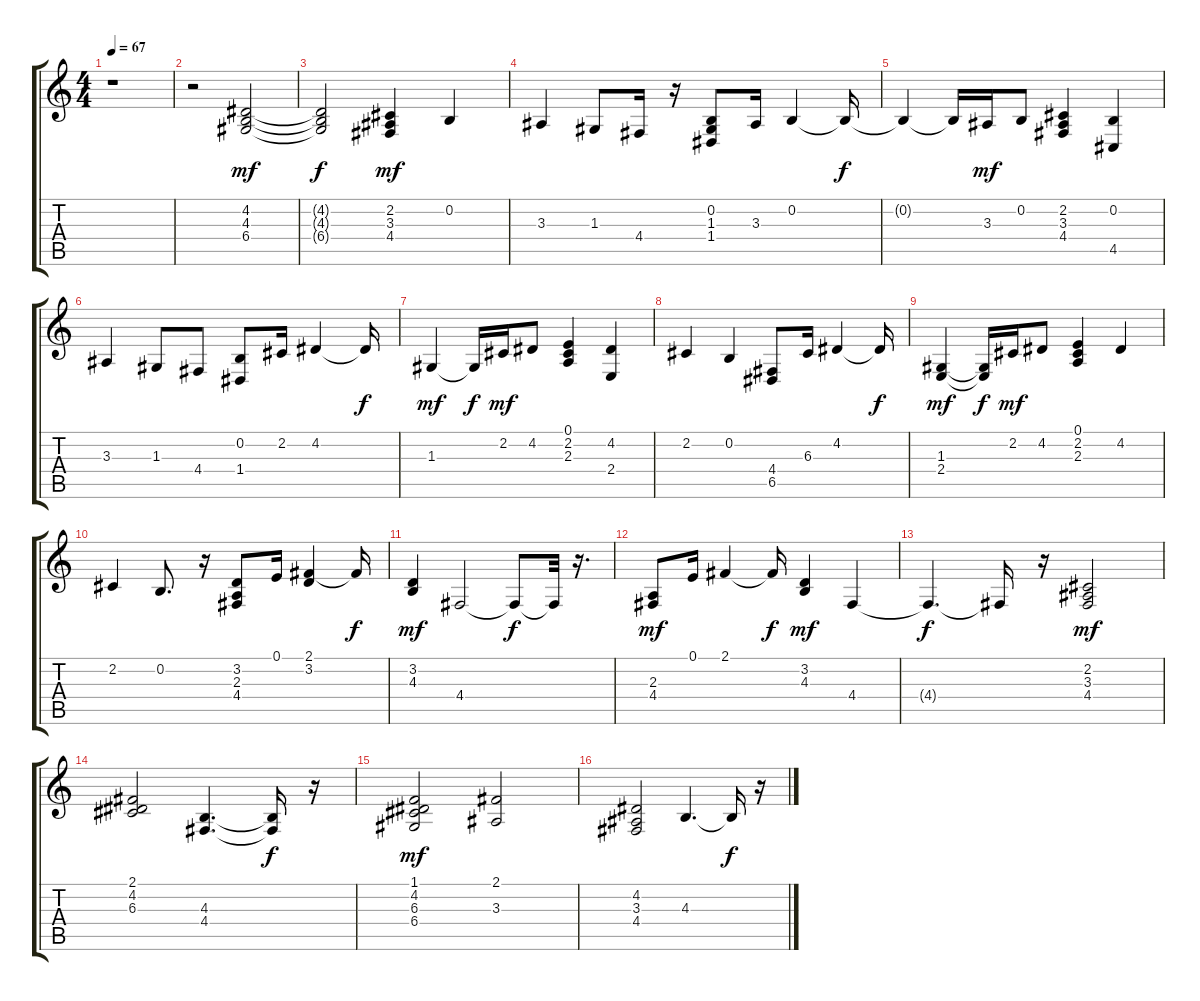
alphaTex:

\track "" {instrument stringensemble1}
\staff {score tabs}
\tuning (E4 B3 G3 D3 A2 E2) {hide}
\ts (4 4)
\tempo 67
\clef g2
\ks c
r.1{dy f} |
r.2 (4.2 4.3 6.4).2{dy mf} |
(4.2{t} 4.3{t} 6.4{t}).2{dy f} (2.2 3.3 4.4).4{dy mf} 0.2.4 |
3.3.4 1.3.8 4.4.16 r.16 (0.2 1.3 1.4).8 3.3.16 0.2.4 0.2{t}.16{dy f} |
0.2{t}.4 0.2{t}.16 3.3.16{dy mf} 0.2.8 (2.2 3.3 4.4).4 (0.2 4.5).4 |
3.3.4 1.3.8 4.4.8 (0.2 1.4).8 2.2.16 4.2.4 4.2{t}.16{dy f} |
1.3.4{dy mf} 1.3{t}.16{dy f} 2.2.16{dy mf} 4.2.8 (0.1 2.2 2.3).4 (4.2 2.4).4 |
2.2.4 0.2.4 (4.4 6.5).8 6.3.16 4.2.4 4.2{t}.16{dy f} |
(1.3 2.4).4{dy mf} (1.3{t} 2.4{t}).16{dy f} 2.2.16{dy mf} 4.2.8 (0.1 2.2 2.3).4 4.2.4 |
2.2.4 0.2.8{d} r.16 (3.2 2.3 4.4).8 0.1.16 (2.1 3.2).4 2.1{t}.16{dy f} |
(3.2 4.3).4{dy mf} 4.4.2 4.4{t}.8{dy f} 4.4{t}.32 r.16{d} |
(2.3 4.4).8{dy mf} 0.1.16 2.1.4 2.1{t}.16{dy f} (3.2 4.3).4{dy mf} 4.4.4 |
4.4{t}.4{d dy f} 4.4{t}.16 r.16 (2.2 3.3 4.4).2{dy mf} |
(2.1 4.2 6.3).2 (4.3 4.4).4{d} (4.3{t} 4.4{t}).16{dy f} r.16 |
(1.1 4.2 6.3 6.4).2{dy mf} (2.1 3.3).2 |
(4.2 3.3 4.4).2 4.3.4{d} 4.3{t}.16{dy f} r.16
